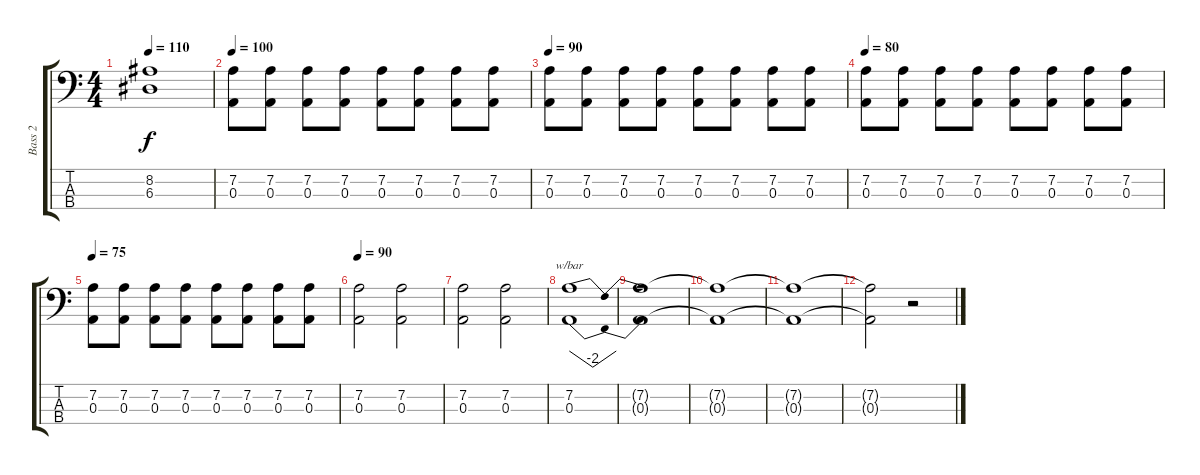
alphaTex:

\track ("Bass 2" "Bass 2") {instrument electricbasspick}
\staff {score tabs}
\tuning (G2 D2 A1 E1) {hide}
\ts (4 4)
\tempo 110
\clef f4
\ks c
(8.2 6.3).1{dy f} |
\tempo 100
(7.2 0.3).8 (7.2 0.3).8 (7.2 0.3).8 (7.2 0.3).8 (7.2 0.3).8 (7.2 0.3).8 (7.2 0.3).8 (7.2 0.3).8 |
\tempo 90
(7.2 0.3).8 (7.2 0.3).8 (7.2 0.3).8 (7.2 0.3).8 (7.2 0.3).8 (7.2 0.3).8 (7.2 0.3).8 (7.2 0.3).8 |
\tempo 80
(7.2 0.3).8 (7.2 0.3).8 (7.2 0.3).8 (7.2 0.3).8 (7.2 0.3).8 (7.2 0.3).8 (7.2 0.3).8 (7.2 0.3).8 |
\tempo 75
(7.2 0.3).8 (7.2 0.3).8 (7.2 0.3).8 (7.2 0.3).8 (7.2 0.3).8 (7.2 0.3).8 (7.2 0.3).8 (7.2 0.3).8 |
\tempo 90
(7.2 0.3).2 (7.2 0.3).2 |
(7.2 0.3).2 (7.2 0.3).2 |
(7.2 0.3).1{tbe (dip default 0 0 30 -8 60 0)} |
(7.2{t} 0.3{t}).1 |
(7.2{t} 0.3{t}).1{volume 0} |
(7.2{t} 0.3{t}).1 |
(7.2{t} 0.3{t}).2 r.2
